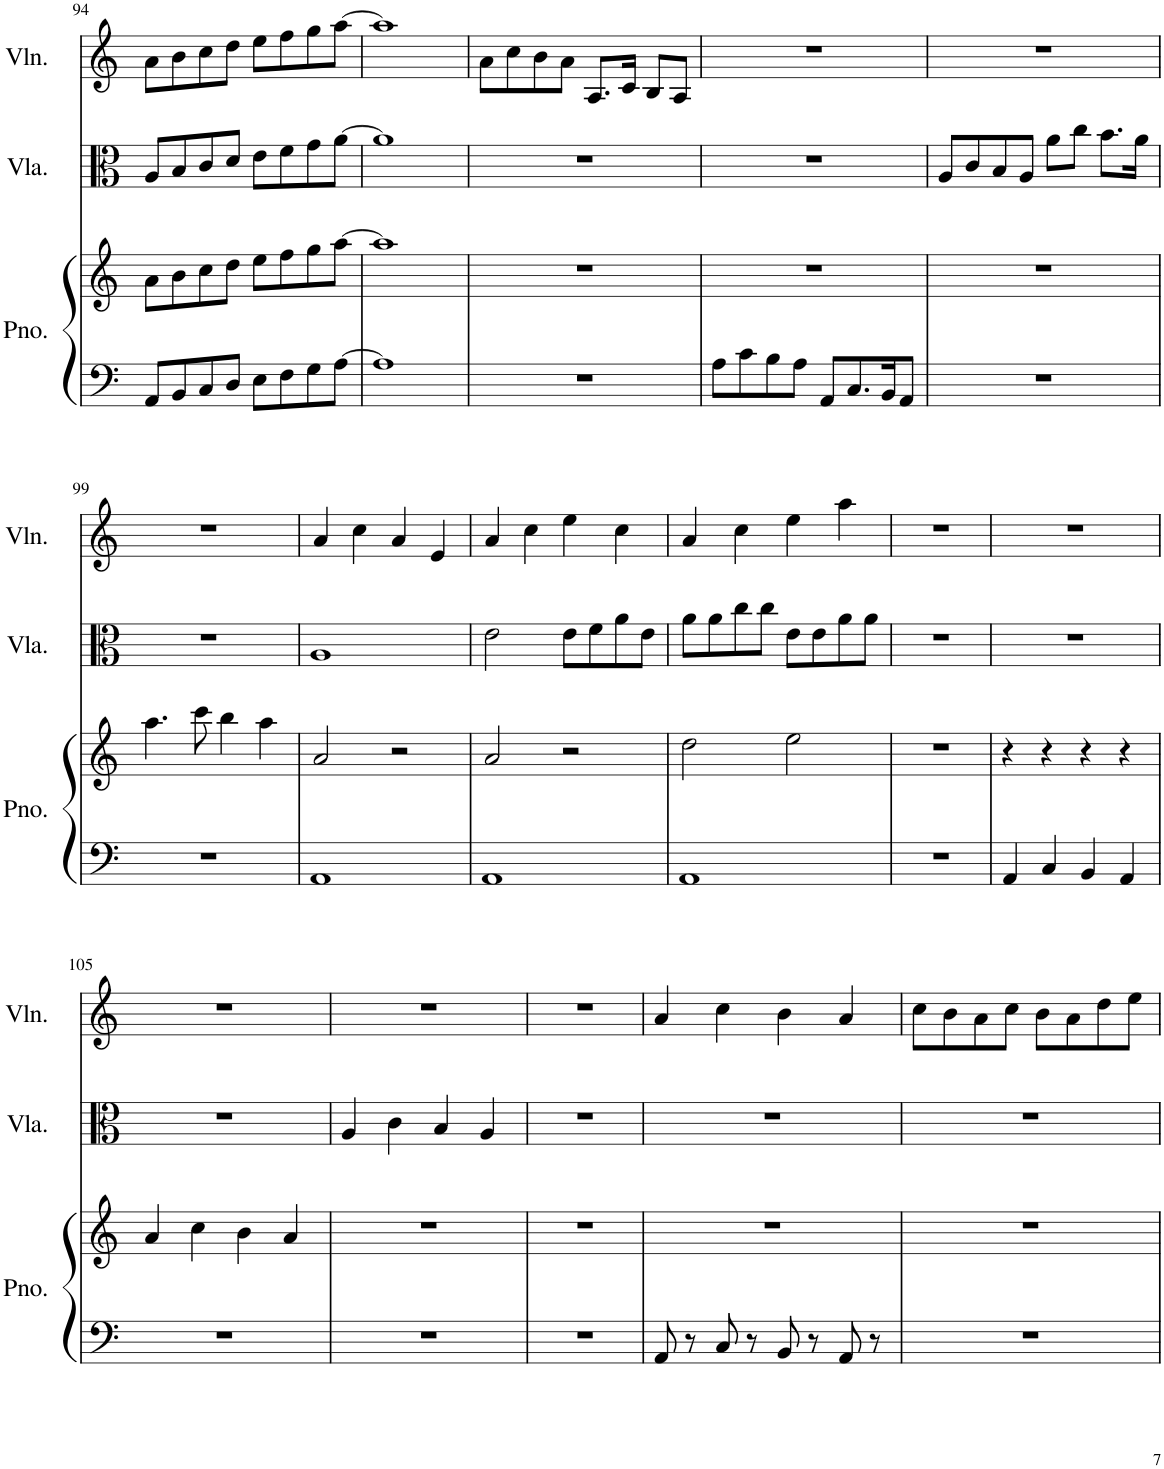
**kern	**kern	**kern	**kern
*part3	*part3	*part2	*part1
*staff4	*staff3	*staff2	*staff1
*I"Piano	*	*I"Viola	*I"Violin
*I'Pno.	*	*I'Vla.	*I'Vln.
!!LO:PB:g=z
*clefF4	*clefG2	*clefC3	*clefG2
*k[]	*k[]	*k[]	*k[]
*M4/4	*M4/4	*M4/4	*M4/4
=94	=94	=94	=94
8AA/L	8a\L	8A/L	8a\L
8BB/	8b\	8B/	8b\
8C/	8cc\	8c/	8cc\
8D/J	8dd\J	8d/J	8dd\J
8E\L	8ee\L	8e\L	8ee\L
8F\	8ff\	8f\	8ff\
8G\	8gg\	8g\	8gg\
[8A\J	[8aa\J	[8a\J	[8aa\J
=95	=95	=95	=95
1A]	1aa]	1a]	1aa]
=96	=96	=96	=96
1r	1r	1r	8a\L
.	.	.	8cc\
.	.	.	8b\
.	.	.	8a\J
.	.	.	8.A/L
.	.	.	16c/Jk
.	.	.	8B/L
.	.	.	8A/J
=97	=97	=97	=97
8A\L	1r	1r	1r
8c\	.	.	.
8B\	.	.	.
8A\J	.	.	.
8AA/L	.	.	.
8.C/	.	.	.
16BB/K	.	.	.
8AA/J	.	.	.
=98	=98	=98	=98
1r	1r	8A/L	1r
.	.	8c/	.
.	.	8B/	.
.	.	8A/J	.
.	.	8a\L	.
.	.	8cc\J	.
.	.	8.b\L	.
.	.	16a\Jk	.
!!LO:LB:g=z
=99	=99	=99	=99
1r	4.aa\	1r	1r
.	8ccc\	.	.
.	4bb\	.	.
.	4aa\	.	.
=100	=100	=100	=100
1AA	2a/	1A	4a/
.	.	.	4cc\
.	2r	.	4a/
.	.	.	4e/
=101	=101	=101	=101
1AA	2a/	2e\	4a/
.	.	.	4cc\
.	2r	8e\L	4ee\
.	.	8f\	.
.	.	8a\	4cc\
.	.	8e\J	.
=102	=102	=102	=102
1AA	2dd\	8a\L	4a/
.	.	8a\	.
.	.	8cc\	4cc\
.	.	8cc\J	.
.	2ee\	8e\L	4ee\
.	.	8e\	.
.	.	8a\	4aa\
.	.	8a\J	.
=103	=103	=103	=103
1r	1r	1r	1r
=104	=104	=104	=104
4AA/	4r	1r	1r
4C/	4r	.	.
4BB/	4r	.	.
4AA/	4r	.	.
!!LO:LB:g=z
=105	=105	=105	=105
1r	4a/	1r	1r
.	4cc\	.	.
.	4b\	.	.
.	4a/	.	.
=106	=106	=106	=106
1r	1r	4A/	1r
.	.	4c\	.
.	.	4B/	.
.	.	4A/	.
=107	=107	=107	=107
1r	1r	1r	1r
=108	=108	=108	=108
8AA/	1r	1r	4a/
8r	.	.	.
8C/	.	.	4cc\
8r	.	.	.
8BB/	.	.	4b\
8r	.	.	.
8AA/	.	.	4a/
8r	.	.	.
=109	=109	=109	=109
1r	1r	1r	8cc\L
.	.	.	8b\
.	.	.	8a\
.	.	.	8cc\J
.	.	.	8b\L
.	.	.	8a\
.	.	.	8dd\
.	.	.	8ee\J
=	=	=	=
*-	*-	*-	*-
